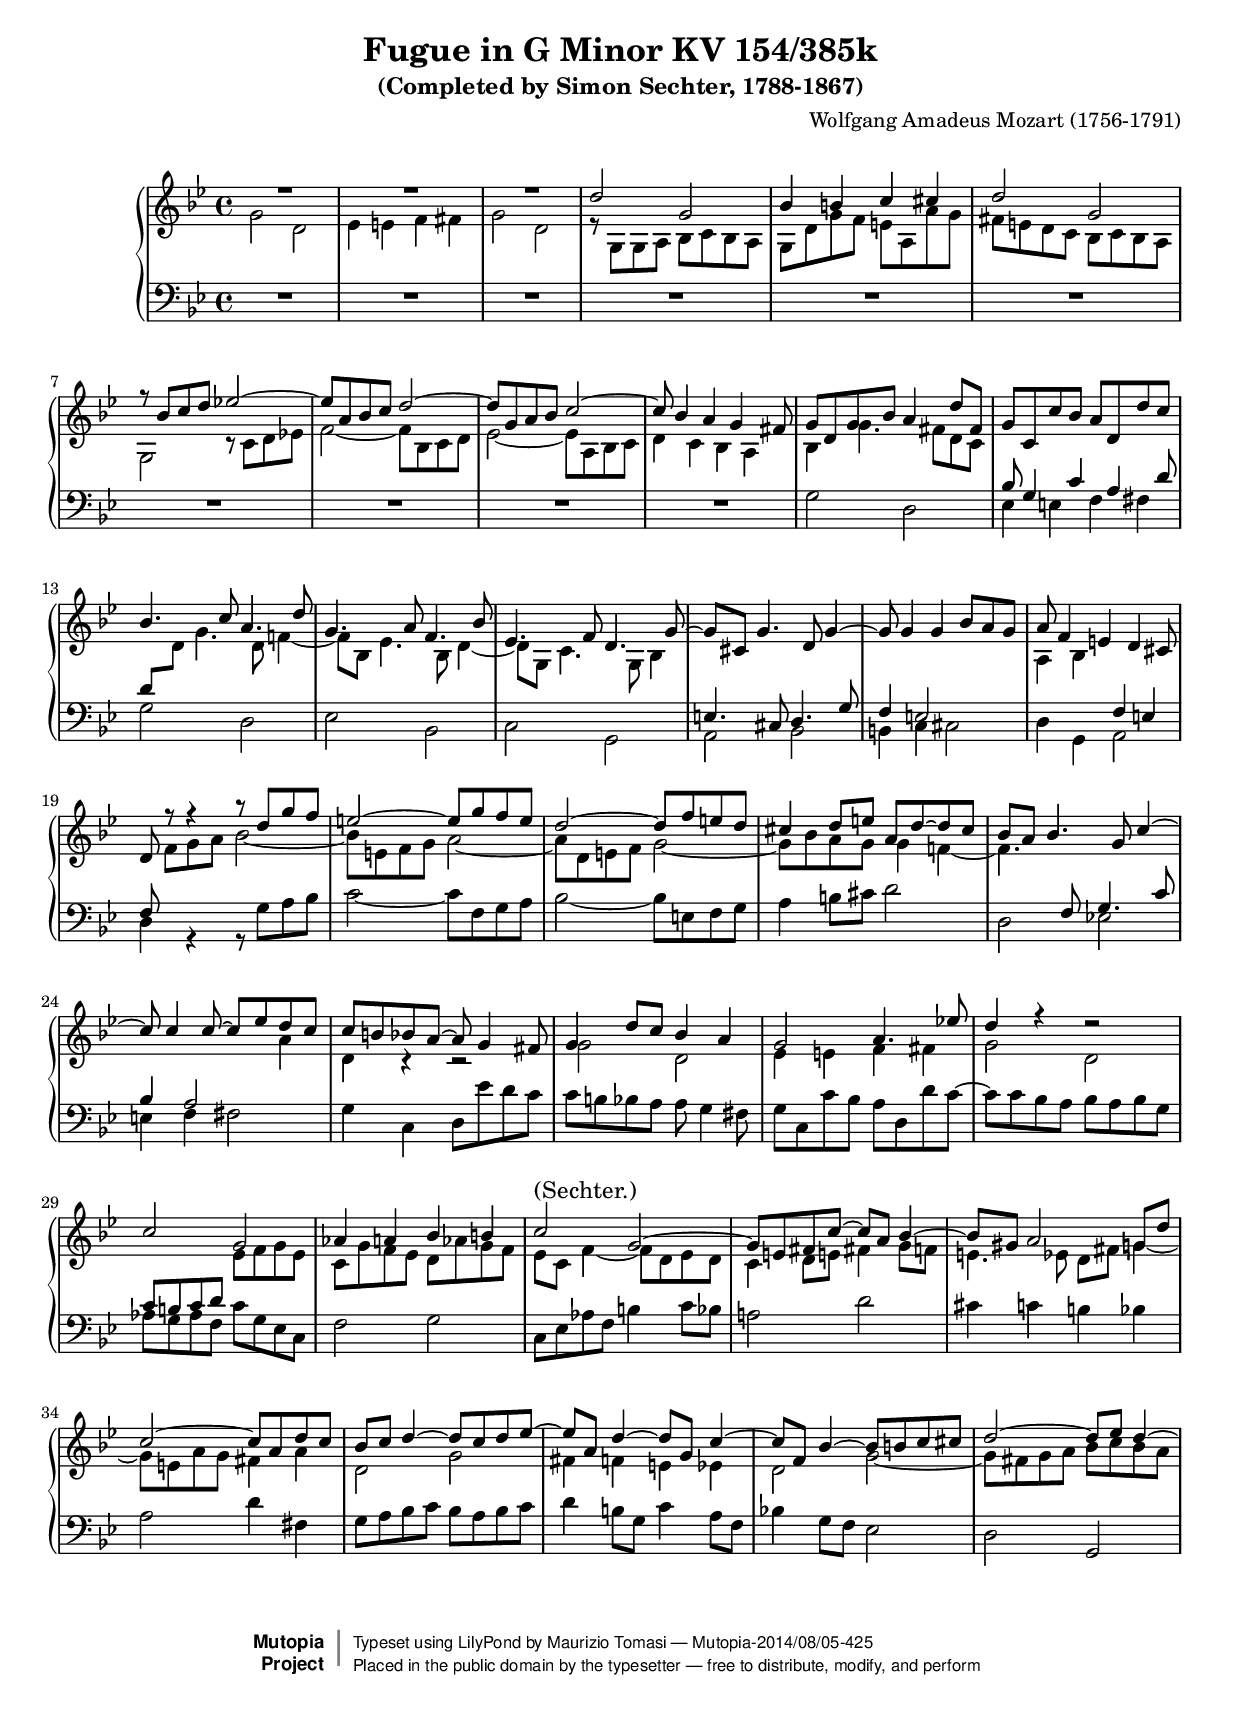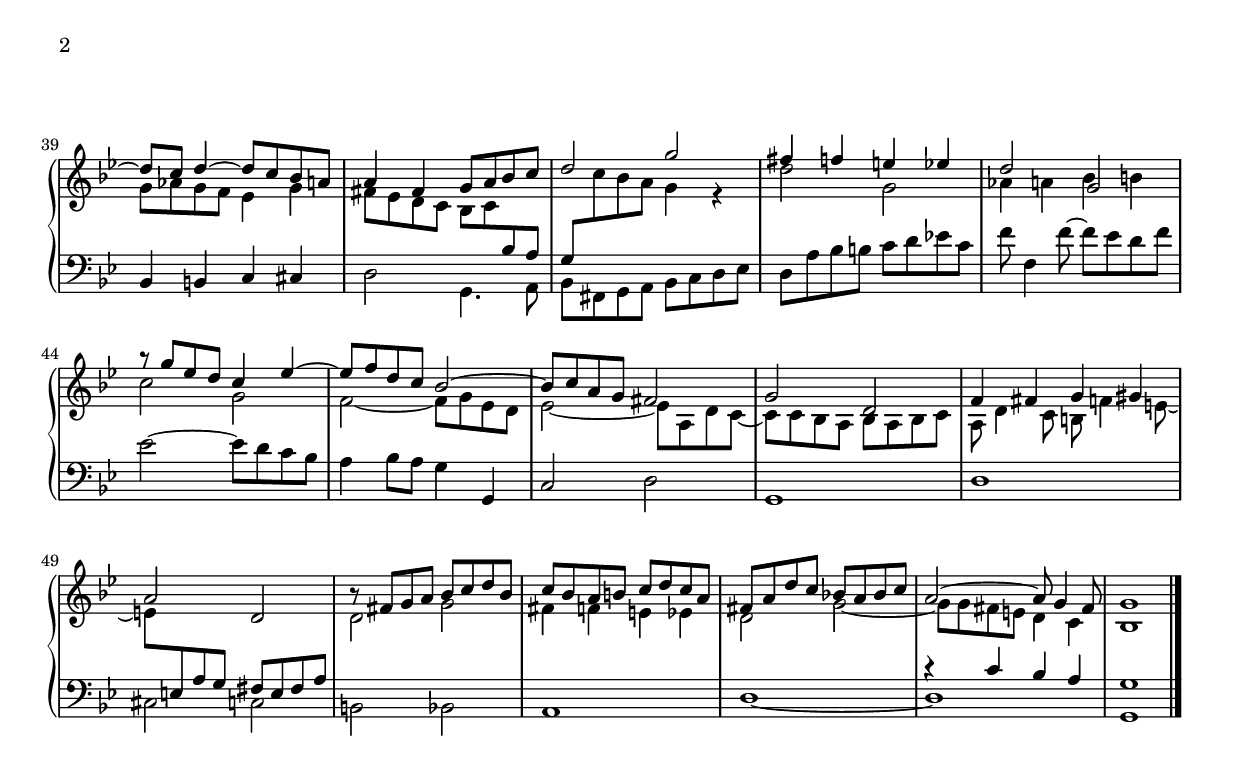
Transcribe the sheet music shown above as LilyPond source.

\version "2.18.2"

%#(set-default-paper-size "letter")

\header {
    title = "Fugue in G Minor KV 154/385k"
    subtitle = "(Completed by Simon Sechter, 1788-1867)"
    composer = "Wolfgang Amadeus Mozart (1756-1791)"

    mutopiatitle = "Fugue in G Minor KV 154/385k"
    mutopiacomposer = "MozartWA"
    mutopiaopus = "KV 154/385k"
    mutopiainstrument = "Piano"
    date = "1782?"
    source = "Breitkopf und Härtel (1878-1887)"
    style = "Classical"
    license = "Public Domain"
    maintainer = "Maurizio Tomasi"
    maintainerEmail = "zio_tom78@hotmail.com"
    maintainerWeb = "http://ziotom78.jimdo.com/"
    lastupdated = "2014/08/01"

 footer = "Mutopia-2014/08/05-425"
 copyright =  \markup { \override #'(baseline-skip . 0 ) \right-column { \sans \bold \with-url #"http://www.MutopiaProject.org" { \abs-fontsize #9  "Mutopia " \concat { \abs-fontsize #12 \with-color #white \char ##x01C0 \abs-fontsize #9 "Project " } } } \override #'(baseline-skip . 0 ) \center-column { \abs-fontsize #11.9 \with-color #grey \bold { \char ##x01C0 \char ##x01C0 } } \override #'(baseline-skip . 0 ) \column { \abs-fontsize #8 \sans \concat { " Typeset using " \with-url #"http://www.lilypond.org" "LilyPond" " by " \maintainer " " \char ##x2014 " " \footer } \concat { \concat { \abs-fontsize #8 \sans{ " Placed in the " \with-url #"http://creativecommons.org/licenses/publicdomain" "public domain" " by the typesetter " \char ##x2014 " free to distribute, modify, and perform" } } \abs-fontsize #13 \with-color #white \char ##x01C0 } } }
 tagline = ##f
}

\paper {
  markup-system-spacing #'basic-distance = #18 %distance from header/title to 1st system
  top-system-spacing #'basic-distance = #15 %dist. from top margin to system (no titles)
  last-bottom-spacing.basic-distance = #15 % pads the last system in each page
  top-margin = 12\mm
}

%%%%%%%%%%%%%%%%%%%%%%%%%%%%%%%%%%%%%%%%%%%%%%%%%%%%%%%%%%%%%%%%%%%%%%

% Let's make the score a little smaller than the default
#(set-global-staff-size 18)

% These macros are used for the second voice only
staffUp = { \change Staff= "up" \voiceTwo }
staffDown = { \change Staff= "down" \voiceOne }

%%%%%%%%%%%%%%%%%%%%%%%%%%%%%%%%%%%%%%%%%%%%%%%%%%%%%%%%%%%%%%%%%%%%%%

voiceI = \relative d'' {
    \voiceOne
    \key g \minor
    \time 4/4

    R1*3
    | d2 g,
    | bes4 b c cis
    | d2 g,
    | r8 bes c d es!2 ~
    | es8 a, bes c d2 ~
    | d8 g, a bes c2 ~

% 10
    | c8 bes4 a g fis8
    | g d g bes a4 d8 fis,
    | g c, c' bes a d, d' c
    | bes4. c8 a4. d8
    | g,4. a8 f4. bes8
    | es,4. f8 d4. g8 ~
    | g cis, g'4. d8 g4 ~
    | g8 g4 g bes8 a g
    | a f4 e d cis8
    | d8 r r4 r8 d' g f

% 20
    | e2 ~ e8 g f e
    | d2 ~ d8 f e d
    | cis4 d8 e a, d ~ d cis
    | bes a bes4. g8 c4 ~
    | c8 c4 c8 ~ c es d c
    | c b bes a ~ a g4 fis8
    | g4 d'8 c bes4 a
    | g2 a4. es'!8
    | d4 r d2\rest
    | c2 g

% 30
    | as4 a bes b
    | c2^\markup { \large "(Sechter.)" } g ~
    | g8 e fis c' ~ c a bes4 ~
    | bes8 gis a2 g8 d'
    | c2 ~ c8 a d c
    | bes c d4 ~ d8 c d es ~
    | es8 a, d4 ~ d8 g, c4 ~
    | c8 f, bes4 ~ bes8 b c cis
    | d2 ~ d8 es d4 ~
    | d8 c d4 ~ d8 c bes a

% 40
    | a4 fis g8 a bes c
    | d2 g
    | fis4 f e es
    | d2 g,
    | r8 g' es d c4 es ~
    | es8 f d c bes2 ~
    | bes8 c a g fis2
    | g d
    | f4 fis g gis
    | a2 d,

% 50
    | b'8\rest fis g a bes c d bes
    | c bes a b c d c a
    | fis a d c bes! a bes c
    | a2 ~ a8 g4 fis8
    | g1

    \bar "|."
}

%%%%%%%%%%%%%%%%%%%%%%%%%%%%%%%%%%%%%%%%%%%%%%%%%%%%%%%%%%%%%%%%%%%%%%

voiceII = \relative g' {
    \voiceTwo

    g2 d
    | es4 e f fis
    | g2 d
    | r8 g, g a bes c bes a
    | g d' g f e a, a' g
    | fis e d c bes c bes a
    | g2 c8\rest c d es!
    | f2 ~ f8 bes, c d
    | es2 ~ es8 a, bes c

% 10
    | d4 c bes a
    | bes g'4. fis8 d c \staffDown
    | bes8 g4 c a d8
      \once \override Beam.positions = #'(5.5 . 5.8)
    | d \staffUp d g4. d8 f!4 ~
    | f8 bes, es4. bes8 d4 ~
    | d8 g, c4. g8 bes4 \staffDown
    | e,4. cis8 d4. g8
    | f4 e2 s4 \staffUp
    | a bes \staffDown f e
    | f8 \staffUp f'[ g a] bes2 ~

% 20
    | bes8 e, f g a2 ~
    | a8 d, e f g2 ~
    | g8 bes a g g4 f! ~
    | f4. \staffDown f,8 g4. c8
    | bes4 a2 \staffUp a'4
    | d, r r2
    | g2 d
    | es4 e f fis
    | g2 d \staffDown
    | c8 b c d \staffUp es f g es

% 30
    | c g' f es d as' g f
    | es c f4 ~ f8 d es d
    | c4 d8 e! fis!4 g8 f
    | e4. es8 d fis g4 ~
    | g8 e a g fis4 a
    | d,2 g
    | fis4 f e es
    | d2 g ~
    | g8 fis g a bes c bes a
    | g as g f es4 g

% 40
    | fis8 es d c \once \override Beam.positions = #'(-5.1 . -5.4) bes c \staffDown bes a
    | g \staffUp c' bes a g4 r
    | d'2 g,
    | as4 a bes b
    | c2 g
    | f ~ f8 g es d
    | es2 ~ es8 a, d c ~
    | c c bes a bes a bes c
    | a d4 c8 b f'4 e8 ~
    | e \staffDown e, a g fis e fis a \staffUp

% 50
    | d2 g
    | fis4 f e es
    | d2 g ~
    | g8 g fis e d4 c
    | bes1
}

%%%%%%%%%%%%%%%%%%%%%%%%%%%%%%%%%%%%%%%%%%%%%%%%%%%%%%%%%%%%%%%%%%%%%%

voiceIII = \relative g {
    \oneVoice
    \key g \minor

    R1*10

% 11
      \voiceTwo
    | g2 d
    | es4 e f fis
    | g2 d
    | es bes
    | c g
    | a bes
    | b4 c cis2
    | d4 g, a2
    | d4 r r8 g a bes

% 20
    | c2 ~ c8 f, g a
    | bes2 ~ bes8 e, f g
    | a4 b8 cis d2
    | d, es!
    | e4 f fis2
    | g4 c, d8 es' d c
    | c b bes a a g4 fis8
    | g c, c' bes a d, d' c^~
    | c c bes a bes a bes g
    | as g as f c' g es c

% 30
    | f2 g
    | c,8 es as f b4 c8 bes
    | a!2 d
    | cis4 c b bes
    | a2 d4 fis,
    | g8 a bes c bes a bes c
    | d4 b8 g c4 a8 f
    | bes!4 g8 f es2
    | d \oneVoice g,
    | bes4 b c cis

% 40
      \voiceTwo
    | d2 g,4. a8
    | bes fis g a bes c d es
    | d a' bes b c d es! c
      \oneVoice
    | f f,4 f'8 ~ f es d f
    | es2 ~ es8 d c bes
    | a4 bes8 a g4 g,
    | c2 d
    | g,1
    | d'
      \voiceTwo
    | cis2 c

% 50
    | b bes
    | a1
    | << { s1 r4 c' bes a g1 } \\ { d1 ~ d1 g, }  >>

    \bar "|."
}

%%%%%%%%%%%%%%%%%%%%%%%%%%%%%%%%%%%%%%%%%%%%%%%%%%%%%%%%%%%%%%%%%%%%%%

\score {
    \context PianoStaff <<
      \set PianoStaff.midiInstrument = "acoustic grand"
	\context Staff = "up" <<
	    \context Voice = "one" \voiceI
	    \context Voice = "two" \voiceII
	>>
	\context Staff = "down" <<
	    \clef bass
	    \context Voice = "three" \voiceIII
	>>
    >>
    \layout { }

    \midi { \tempo 4 = 110 }

}


